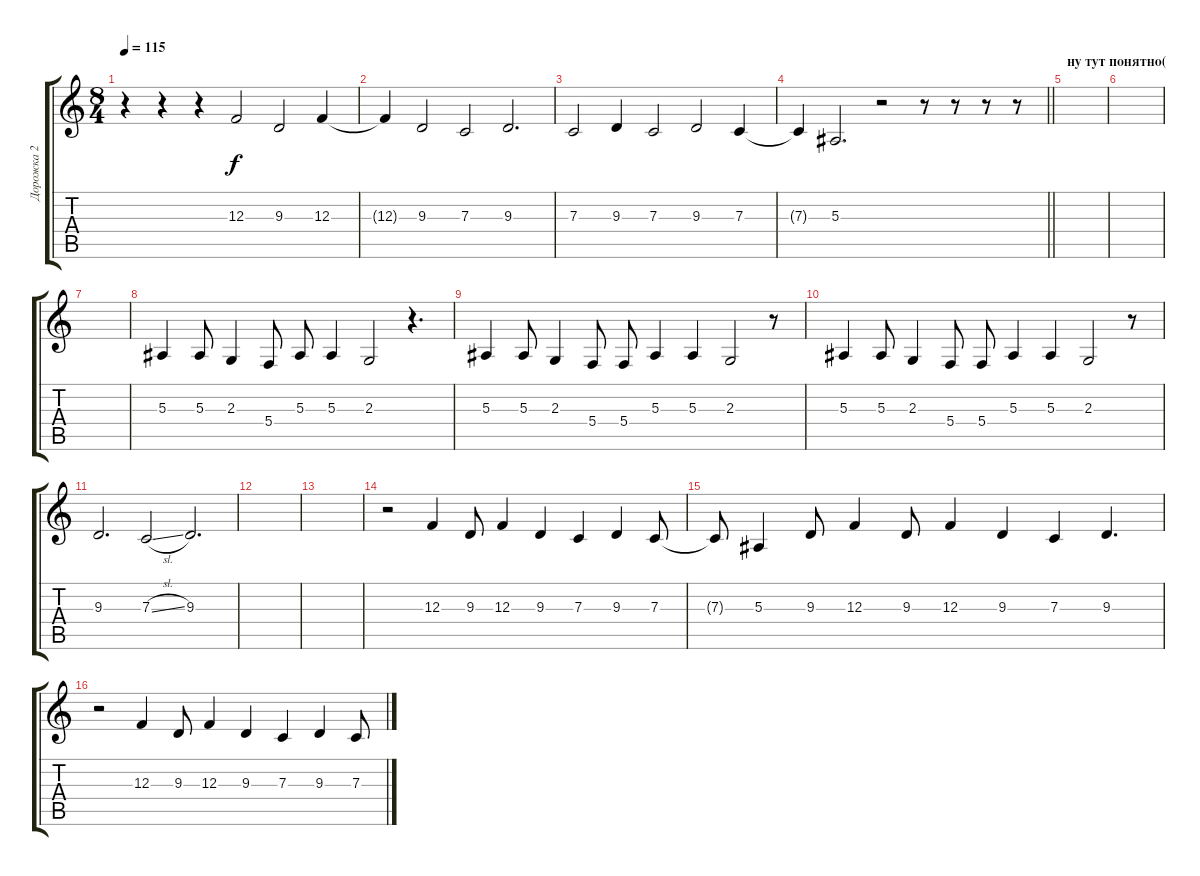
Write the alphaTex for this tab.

\track ("Дорожка 2" "Дорожка 2") {instrument lead2sawtooth}
\staff {score tabs}
\tuning (D4 A3 F3 C3 G2 D2) {hide}
\ts (8 4)
\tempo 115
\clef g2
\ks c
r.4{dy f} r.4 r.4 12.3.2 9.3.2 12.3.4 |
12.3{t}.4 9.3.2 7.3.2 9.3.2{d} |
7.3.2 9.3.4 7.3.2 9.3.2 7.3.4 |
\barLineRight lightlight
7.3{t}.4 5.3.2{d} r.2 r.8 r.8 r.8 r.8 |
\section ("" "ну тут понятно(")
|
|
|
5.3.4 5.3.8 2.3.4 5.4.8 5.3.8 5.3.4 2.3.2 r.4{d} |
5.3.4 5.3.8 2.3.4 5.4.8 5.4.8 5.3.4 5.3.4 2.3.2 r.8 |
5.3.4 5.3.8 2.3.4 5.4.8 5.4.8 5.3.4 5.3.4 2.3.2 r.8 |
9.3.2{d} 7.3{sl}.2 9.3.2{d} |
|
|
r.2 12.3.4 9.3.8 12.3.4 9.3.4 7.3.4 9.3.4 7.3.8 |
7.3{t}.8 5.3.4 9.3.8 12.3.4 9.3.8 12.3.4 9.3.4 7.3.4 9.3.4{d} |
r.2 12.3.4 9.3.8 12.3.4 9.3.4 7.3.4 9.3.4 7.3.8
